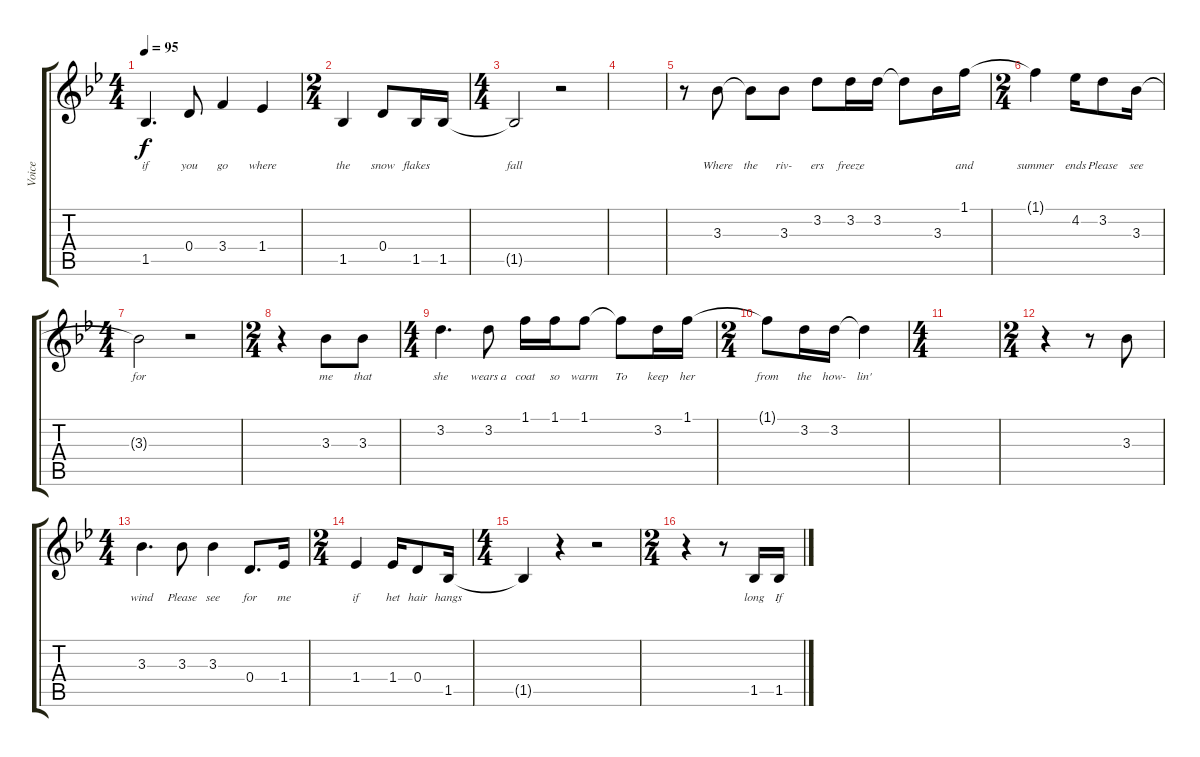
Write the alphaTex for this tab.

\track ("Voice" "Voice") {instrument electricbasspick}
\staff {score tabs}
\tuning (E4 B3 G3 D3 A2 E2) {hide}
\ts (4 4)
\tempo 95
\clef g2
\ks bb
1.5{t}.4{d lyrics (0 "if") lyrics (1 "") lyrics (2 "") lyrics (3 "") lyrics (4 "") dy f} 0.4.8{lyrics (0 "you") lyrics (1 "") lyrics (2 "") lyrics (3 "") lyrics (4 "")} 3.4.4{lyrics (0 "go") lyrics (1 "") lyrics (2 "") lyrics (3 "") lyrics (4 "")} 1.4.4{lyrics (0 "where") lyrics (1 "") lyrics (2 "") lyrics (3 "") lyrics (4 "")} |
\ts (2 4)
1.5.4{lyrics (0 "the") lyrics (1 "") lyrics (2 "") lyrics (3 "") lyrics (4 "")} 0.4.8{lyrics (0 "snow") lyrics (1 "") lyrics (2 "") lyrics (3 "") lyrics (4 "")} 1.5.16{lyrics (0 "flakes") lyrics (1 "") lyrics (2 "") lyrics (3 "") lyrics (4 "")} 1.5.16{lyrics (0 "") lyrics (1 "") lyrics (2 "") lyrics (3 "") lyrics (4 "")} |
\ts (4 4)
1.5{t}.2{lyrics (0 "fall") lyrics (1 "") lyrics (2 "") lyrics (3 "") lyrics (4 "")} r.2 |
|
r.8 3.3.8{lyrics (0 "Where") lyrics (1 "") lyrics (2 "") lyrics (3 "") lyrics (4 "")} 3.3{t}.8{lyrics (0 "the") lyrics (1 "") lyrics (2 "") lyrics (3 "") lyrics (4 "")} 3.3.8{lyrics (0 "riv-") lyrics (1 "") lyrics (2 "") lyrics (3 "") lyrics (4 "")} 3.2.8{lyrics (0 "ers") lyrics (1 "") lyrics (2 "") lyrics (3 "") lyrics (4 "")} 3.2.16{lyrics (0 "freeze") lyrics (1 "") lyrics (2 "") lyrics (3 "") lyrics (4 "")} 3.2.16{lyrics (0 "") lyrics (1 "") lyrics (2 "") lyrics (3 "") lyrics (4 "")} 3.2{t}.8{lyrics (0 "") lyrics (1 "") lyrics (2 "") lyrics (3 "") lyrics (4 "")} 3.3.16{lyrics (0 "") lyrics (1 "") lyrics (2 "") lyrics (3 "") lyrics (4 "")} 1.1.16{lyrics (0 "and") lyrics (1 "") lyrics (2 "") lyrics (3 "") lyrics (4 "")} |
\ts (2 4)
1.1{t}.4{lyrics (0 "summer") lyrics (1 "") lyrics (2 "") lyrics (3 "") lyrics (4 "")} 4.2.16{lyrics (0 "ends") lyrics (1 "") lyrics (2 "") lyrics (3 "") lyrics (4 "")} 3.2.8{lyrics (0 "Please") lyrics (1 "") lyrics (2 "") lyrics (3 "") lyrics (4 "")} 3.3.16{lyrics (0 "see") lyrics (1 "") lyrics (2 "") lyrics (3 "") lyrics (4 "")} |
\ts (4 4)
3.3{t}.2{lyrics (0 "for") lyrics (1 "") lyrics (2 "") lyrics (3 "") lyrics (4 "")} r.2 |
\ts (2 4)
r.4 3.3.8{lyrics (0 "me") lyrics (1 "") lyrics (2 "") lyrics (3 "") lyrics (4 "")} 3.3.8{lyrics (0 "that") lyrics (1 "") lyrics (2 "") lyrics (3 "") lyrics (4 "")} |
\ts (4 4)
3.2.4{d lyrics (0 "she") lyrics (1 "") lyrics (2 "") lyrics (3 "") lyrics (4 "")} 3.2.8{lyrics (0 "wears a") lyrics (1 "") lyrics (2 "") lyrics (3 "") lyrics (4 "")} 1.1.16{lyrics (0 "coat") lyrics (1 "") lyrics (2 "") lyrics (3 "") lyrics (4 "")} 1.1.16{lyrics (0 "so") lyrics (1 "") lyrics (2 "") lyrics (3 "") lyrics (4 "")} 1.1.8{lyrics (0 "warm") lyrics (1 "") lyrics (2 "") lyrics (3 "") lyrics (4 "")} 1.1{t}.8{lyrics (0 "To") lyrics (1 "") lyrics (2 "") lyrics (3 "") lyrics (4 "")} 3.2.16{lyrics (0 "keep") lyrics (1 "") lyrics (2 "") lyrics (3 "") lyrics (4 "")} 1.1.16{lyrics (0 "her") lyrics (1 "") lyrics (2 "") lyrics (3 "") lyrics (4 "")} |
\ts (2 4)
1.1{t}.8{lyrics (0 "from") lyrics (1 "") lyrics (2 "") lyrics (3 "") lyrics (4 "")} 3.2.16{lyrics (0 "the") lyrics (1 "") lyrics (2 "") lyrics (3 "") lyrics (4 "")} 3.2.16{lyrics (0 "how-") lyrics (1 "") lyrics (2 "") lyrics (3 "") lyrics (4 "")} 3.2{t}.4{lyrics (0 "lin'") lyrics (1 "") lyrics (2 "") lyrics (3 "") lyrics (4 "")} |
\ts (4 4)
|
\ts (2 4)
r.4 r.8 3.3.8{lyrics (0 "") lyrics (1 "") lyrics (2 "") lyrics (3 "") lyrics (4 "")} |
\ts (4 4)
3.3.4{d lyrics (0 "wind") lyrics (1 "") lyrics (2 "") lyrics (3 "") lyrics (4 "")} 3.3.8{lyrics (0 "Please") lyrics (1 "") lyrics (2 "") lyrics (3 "") lyrics (4 "")} 3.3.4{lyrics (0 "see") lyrics (1 "") lyrics (2 "") lyrics (3 "") lyrics (4 "")} 0.4.8{d lyrics (0 "for") lyrics (1 "") lyrics (2 "") lyrics (3 "") lyrics (4 "")} 1.4.16{lyrics (0 "me") lyrics (1 "") lyrics (2 "") lyrics (3 "") lyrics (4 "")} |
\ts (2 4)
1.4.4{lyrics (0 "if") lyrics (1 "") lyrics (2 "") lyrics (3 "") lyrics (4 "")} 1.4.16{lyrics (0 "het") lyrics (1 "") lyrics (2 "") lyrics (3 "") lyrics (4 "")} 0.4.8{lyrics (0 "hair") lyrics (1 "") lyrics (2 "") lyrics (3 "") lyrics (4 "")} 1.5.16{lyrics (0 "hangs") lyrics (1 "") lyrics (2 "") lyrics (3 "") lyrics (4 "")} |
\ts (4 4)
1.5{t}.4{lyrics (0 "") lyrics (1 "") lyrics (2 "") lyrics (3 "") lyrics (4 "")} r.4 r.2 |
\ts (2 4)
r.4 r.8 1.5.16{lyrics (0 "long") lyrics (1 "") lyrics (2 "") lyrics (3 "") lyrics (4 "")} 1.5.16{lyrics (0 "If") lyrics (1 "") lyrics (2 "") lyrics (3 "") lyrics (4 "")}
